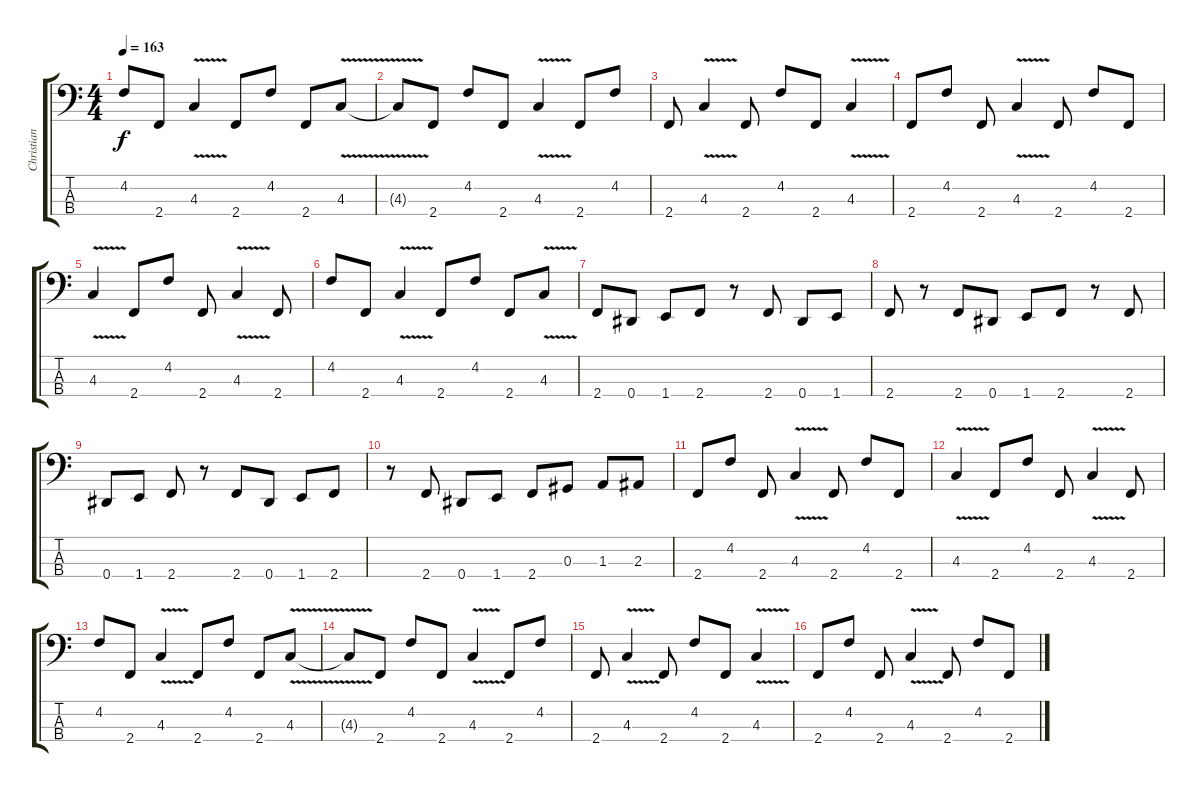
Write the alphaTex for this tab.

\track ("Christian Grönlund" "Christian ") {instrument electricbasspick}
\staff {score tabs}
\tuning (Gb2 Db2 Ab1 Eb1) {hide}
\ts (4 4)
\tempo 163
\clef f4
\ks c
4.2.8{dy f} 2.4.8 4.3{v}.4 2.4.8 4.2.8 2.4.8 4.3{v}.8 |
4.3{t}.8 2.4.8 4.2.8 2.4.8 4.3{v}.4 2.4.8 4.2.8 |
2.4.8 4.3{v}.4 2.4.8 4.2.8 2.4.8 4.3{v}.4 |
2.4.8 4.2.8 2.4.8 4.3{v}.4 2.4.8 4.2.8 2.4.8 |
4.3{v}.4 2.4.8 4.2.8 2.4.8 4.3{v}.4 2.4.8 |
4.2.8 2.4.8 4.3{v}.4 2.4.8 4.2.8 2.4.8 4.3{v}.8 |
2.4.8 0.4.8 1.4.8 2.4.8 r.8 2.4.8 0.4.8 1.4.8 |
2.4.8 r.8 2.4.8 0.4.8 1.4.8 2.4.8 r.8 2.4.8 |
0.4.8 1.4.8 2.4.8 r.8 2.4.8 0.4.8 1.4.8 2.4.8 |
r.8 2.4.8 0.4.8 1.4.8 2.4.8 0.3.8 1.3.8 2.3.8 |
2.4.8 4.2.8 2.4.8 4.3{v}.4 2.4.8 4.2.8 2.4.8 |
4.3{v}.4 2.4.8 4.2.8 2.4.8 4.3{v}.4 2.4.8 |
4.2.8 2.4.8 4.3{v}.4 2.4.8 4.2.8 2.4.8 4.3{v}.8 |
4.3{t}.8 2.4.8 4.2.8 2.4.8 4.3{v}.4 2.4.8 4.2.8 |
2.4.8 4.3{v}.4 2.4.8 4.2.8 2.4.8 4.3{v}.4 |
2.4.8 4.2.8 2.4.8 4.3{v}.4 2.4.8 4.2.8 2.4.8
